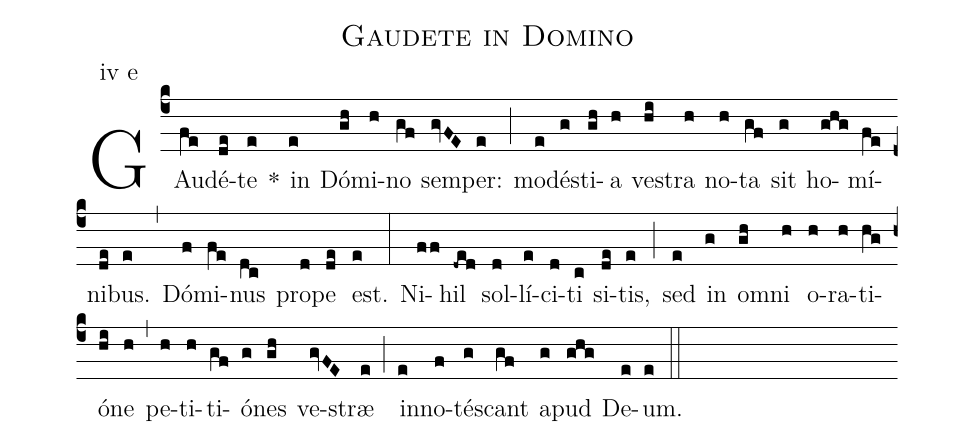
name:Gaudete in Domino;
office-part:Antiphona;
mode:4;
annotation: iv e;
%%
(c4)
GAu(fe)dé(de)te(e) *()
in(e) Dó(gh)mi(h)no(gf) sem(gvFE)per:(e) (;)
mo(e)dé(g)sti(gh)a(h) ve(hi)stra(h) no(h)ta(gf) sit(g) ho(ghg)mí(fe)ni(de)bus.(e) (,)
Dó(f)mi(fe)nus(dc) pro(d)pe(de) est.(e) (:)
Ni(ff)hil(-ded) sol(d)lí(e)ci(d)ti(c) si(de)tis,(e) (;)
sed(e) in(g) om(gh)ni(h) o(h)ra(h)ti(hg)ó(hi)ne(h) (,)
pe(h)ti(h)ti(gf)ó(g)nes(gh) ve(gvFE)stræ(e) (;)
in(e)no(f)té(g)scant(gf) a(g)pud(ghg) De(e)um.(e) (::)
